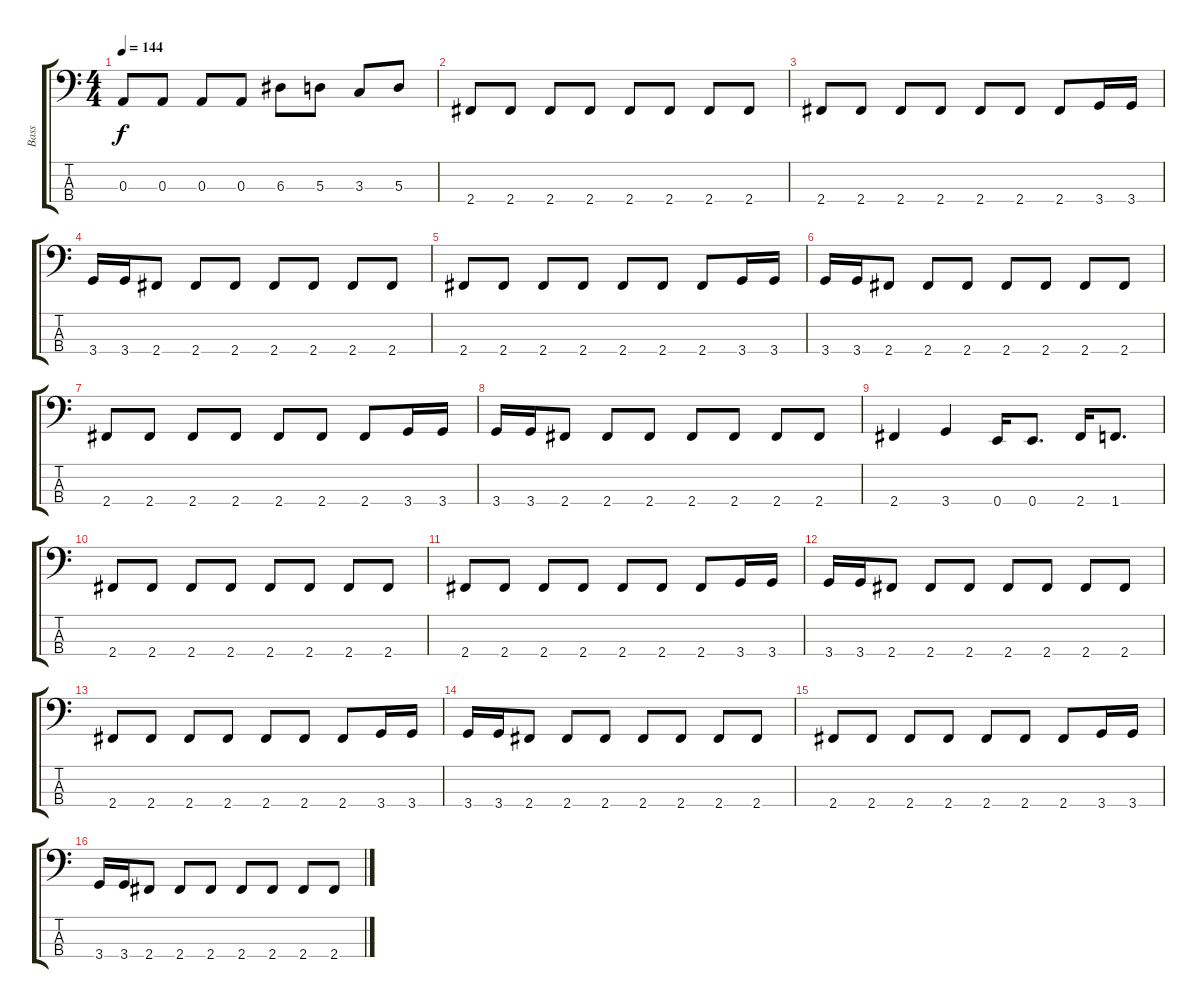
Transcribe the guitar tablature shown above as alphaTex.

\track ("Bass" "Bass") {instrument electricbassfinger}
\staff {score tabs}
\tuning (G2 D2 A1 E1) {hide}
\ts (4 4)
\tempo 144
\clef f4
\ks c
0.3.8{dy f} 0.3.8 0.3.8 0.3.8 6.3.8 5.3.8 3.3.8 5.3.8 |
2.4.8 2.4.8 2.4.8 2.4.8 2.4.8 2.4.8 2.4.8 2.4.8 |
2.4.8 2.4.8 2.4.8 2.4.8 2.4.8 2.4.8 2.4.8 3.4.16 3.4.16 |
3.4.16 3.4.16 2.4.8 2.4.8 2.4.8 2.4.8 2.4.8 2.4.8 2.4.8 |
2.4.8 2.4.8 2.4.8 2.4.8 2.4.8 2.4.8 2.4.8 3.4.16 3.4.16 |
3.4.16 3.4.16 2.4.8 2.4.8 2.4.8 2.4.8 2.4.8 2.4.8 2.4.8 |
2.4.8 2.4.8 2.4.8 2.4.8 2.4.8 2.4.8 2.4.8 3.4.16 3.4.16 |
3.4.16 3.4.16 2.4.8 2.4.8 2.4.8 2.4.8 2.4.8 2.4.8 2.4.8 |
2.4.4 3.4.4 0.4.16 0.4.8{d} 2.4.16 1.4.8{d} |
2.4.8 2.4.8 2.4.8 2.4.8 2.4.8 2.4.8 2.4.8 2.4.8 |
2.4.8 2.4.8 2.4.8 2.4.8 2.4.8 2.4.8 2.4.8 3.4.16 3.4.16 |
3.4.16 3.4.16 2.4.8 2.4.8 2.4.8 2.4.8 2.4.8 2.4.8 2.4.8 |
2.4.8 2.4.8 2.4.8 2.4.8 2.4.8 2.4.8 2.4.8 3.4.16 3.4.16 |
3.4.16 3.4.16 2.4.8 2.4.8 2.4.8 2.4.8 2.4.8 2.4.8 2.4.8 |
2.4.8 2.4.8 2.4.8 2.4.8 2.4.8 2.4.8 2.4.8 3.4.16 3.4.16 |
3.4.16 3.4.16 2.4.8 2.4.8 2.4.8 2.4.8 2.4.8 2.4.8 2.4.8
